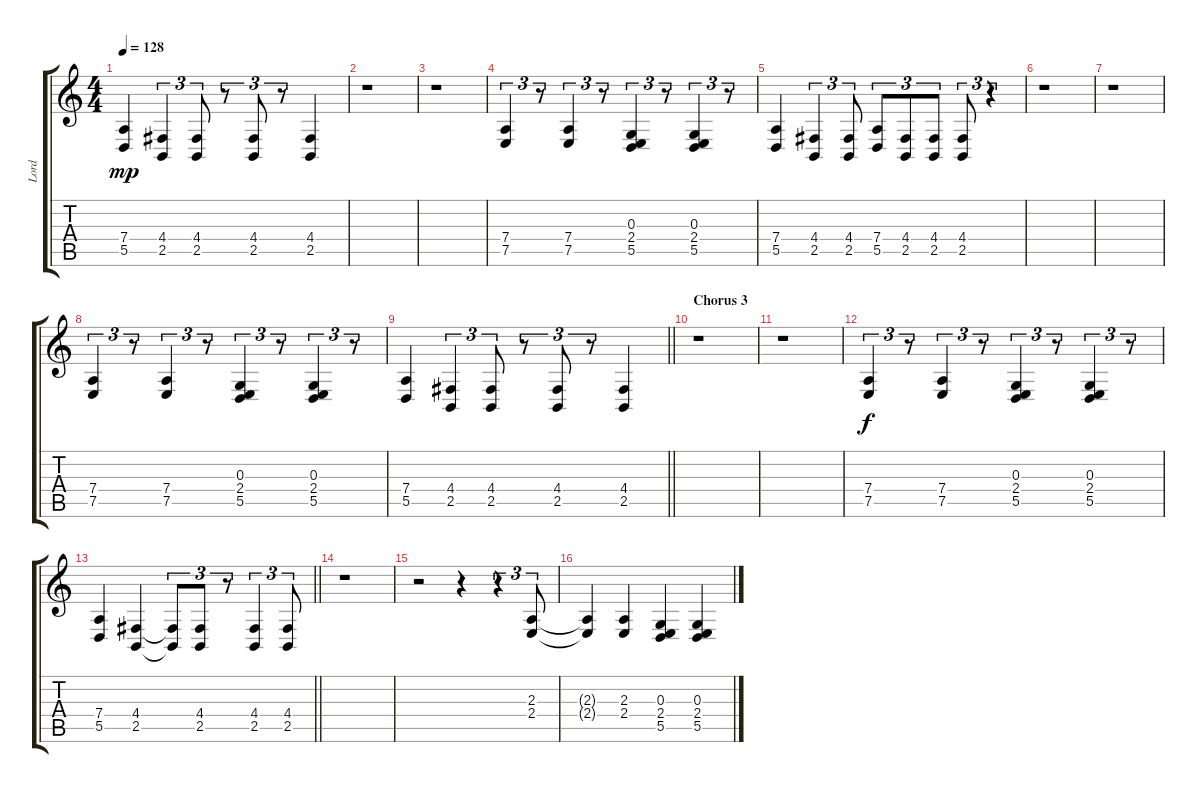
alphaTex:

\track ("Lord" "Lord") {instrument drawbarorgan}
\staff {score tabs}
\tuning (E4 B3 G3 D3 A2 E2) {hide}
\ts (4 4)
\tempo 128
\clef g2
\ks c
(7.4 5.5).4{dy mp} (4.4 2.5).4{tu (3 2)} (4.4 2.5).8{tu (3 2)} r.8{tu (3 2)} (4.4 2.5).8{tu (3 2)} r.8{tu (3 2)} (4.4 2.5).4 |
r.1 |
r.1 |
(7.4 7.5).4{tu (3 2)} r.8{tu (3 2)} (7.4 7.5).4{tu (3 2)} r.8{tu (3 2)} (0.3 2.4 5.5).4{tu (3 2)} r.8{tu (3 2)} (0.3 2.4 5.5).4{tu (3 2)} r.8{tu (3 2)} |
(7.4 5.5).4 (4.4 2.5).4{tu (3 2)} (4.4 2.5).8{tu (3 2)} (7.4 5.5).8{tu (3 2)} (4.4 2.5).8{tu (3 2)} (4.4 2.5).8{tu (3 2)} (4.4 2.5).8{tu (3 2)} r.4{tu (3 2)} |
r.1 |
r.1 |
(7.4 7.5).4{tu (3 2)} r.8{tu (3 2)} (7.4 7.5).4{tu (3 2)} r.8{tu (3 2)} (0.3 2.4 5.5).4{tu (3 2)} r.8{tu (3 2)} (0.3 2.4 5.5).4{tu (3 2)} r.8{tu (3 2)} |
\barLineRight lightlight
(7.4 5.5).4 (4.4 2.5).4{tu (3 2)} (4.4 2.5).8{tu (3 2)} r.8{tu (3 2)} (4.4 2.5).8{tu (3 2)} r.8{tu (3 2)} (4.4 2.5).4 |
\section ("" "Chorus 3")
r.1 |
r.1 |
(7.4 7.5).4{tu (3 2) dy f} r.8{tu (3 2)} (7.4 7.5).4{tu (3 2)} r.8{tu (3 2)} (0.3 2.4 5.5).4{tu (3 2)} r.8{tu (3 2)} (0.3 2.4 5.5).4{tu (3 2)} r.8{tu (3 2)} |
\barLineRight lightlight
(7.4 5.5).4 (4.4 2.5).4 (4.4{t} 2.5{t}).8{tu (3 2)} (4.4 2.5).8{tu (3 2)} r.8{tu (3 2)} (4.4 2.5).4{tu (3 2)} (4.4 2.5).8{tu (3 2)} |
r.1 |
r.2 r.4 r.4{tu (3 2)} (2.3 2.4).8{tu (3 2)} |
(2.3{t} 2.4{t}).4 (2.3 2.4).4 (0.3 2.4 5.5).4 (0.3 2.4 5.5).4
